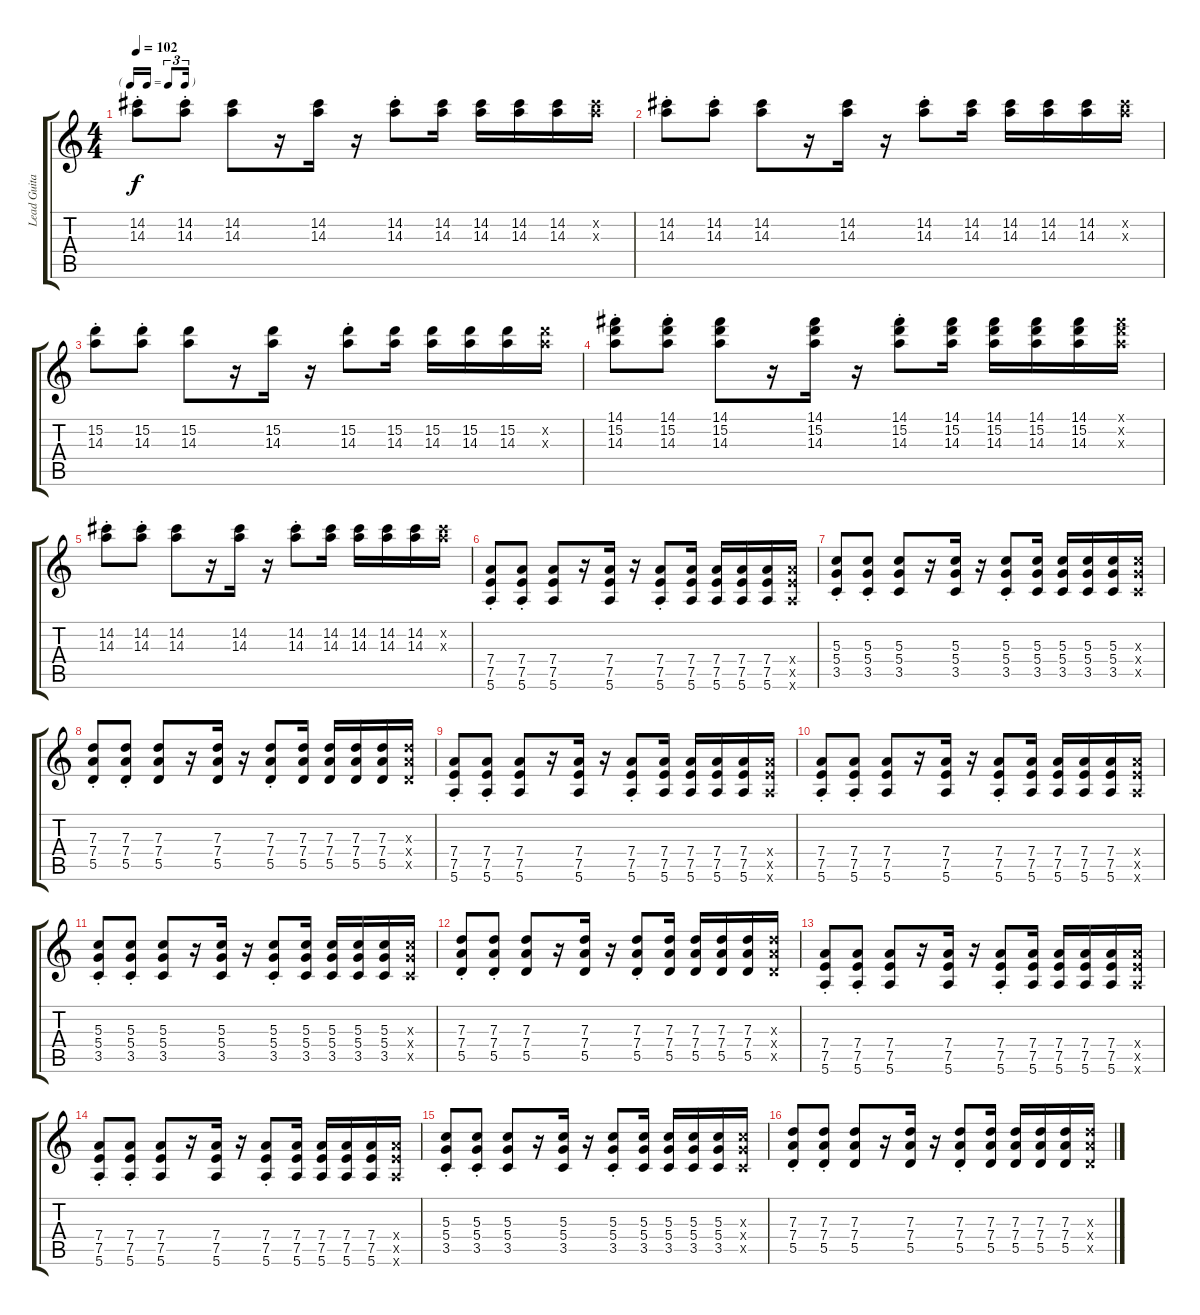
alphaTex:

\track ("Lead Guitar" "Lead Guita") {instrument overdrivenguitar}
\staff {score tabs}
\tuning (E4 B3 G3 D3 A2 E2) {hide}
\ts (4 4)
\tf triplet16th
\tempo 102
\clef g2
\ks c
(14.2{st} 14.3{st}).8{dy f} (14.2{st} 14.3{st}).8 (14.2 14.3).8 r.16 (14.2 14.3).16 r.16 (14.2{st} 14.3{st}).8 (14.2 14.3).16 (14.2 14.3).16 (14.2 14.3).16 (14.2 14.3).16 (14.2{x} 14.3{x}).16 |
(14.2{st} 14.3{st}).8 (14.2{st} 14.3{st}).8 (14.2 14.3).8 r.16 (14.2 14.3).16 r.16 (14.2{st} 14.3{st}).8 (14.2 14.3).16 (14.2 14.3).16 (14.2 14.3).16 (14.2 14.3).16 (14.2{x} 14.3{x}).16 |
(15.2{st} 14.3{st}).8 (15.2{st} 14.3{st}).8 (15.2 14.3).8 r.16 (15.2 14.3).16 r.16 (15.2{st} 14.3{st}).8 (15.2 14.3).16 (15.2 14.3).16 (15.2 14.3).16 (15.2 14.3).16 (15.2{x} 14.3{x}).16 |
(14.1{st} 15.2{st} 14.3{st}).8 (14.1{st} 15.2{st} 14.3{st}).8 (14.1 15.2 14.3).8 r.16 (14.1 15.2 14.3).16 r.16 (14.1{st} 15.2{st} 14.3{st}).8 (14.1 15.2 14.3).16 (14.1 15.2 14.3).16 (14.1 15.2 14.3).16 (14.1 15.2 14.3).16 (14.1{x} 15.2{x} 14.3{x}).16 |
(14.2{st} 14.3{st}).8 (14.2{st} 14.3{st}).8 (14.2 14.3).8 r.16 (14.2 14.3).16 r.16 (14.2{st} 14.3{st}).8 (14.2 14.3).16 (14.2 14.3).16 (14.2 14.3).16 (14.2 14.3).16 (14.2{x} 14.3{x}).16 |
(7.4{st} 7.5{st} 5.6{st}).8 (7.4{st} 7.5{st} 5.6{st}).8 (7.4 7.5 5.6).8 r.16 (7.4 7.5 5.6).16 r.16 (7.4{st} 7.5{st} 5.6{st}).8 (7.4 7.5 5.6).16 (7.4 7.5 5.6).16 (7.4 7.5 5.6).16 (7.4 7.5 5.6).16 (7.4{x} 7.5{x} 5.6{x}).16 |
(5.3{st} 5.4{st} 3.5{st}).8 (5.3{st} 5.4{st} 3.5{st}).8 (5.3 5.4 3.5).8 r.16 (5.3 5.4 3.5).16 r.16 (5.3{st} 5.4{st} 3.5{st}).8 (5.3 5.4 3.5).16 (5.3 5.4 3.5).16 (5.3 5.4 3.5).16 (5.3 5.4 3.5).16 (5.3{x} 5.4{x} 3.5{x}).16 |
(7.3{st} 7.4{st} 5.5{st}).8 (7.3{st} 7.4{st} 5.5{st}).8 (7.3 7.4 5.5).8 r.16 (7.3 7.4 5.5).16 r.16 (7.3{st} 7.4{st} 5.5{st}).8 (7.3 7.4 5.5).16 (7.3 7.4 5.5).16 (7.3 7.4 5.5).16 (7.3 7.4 5.5).16 (7.3{x} 7.4{x} 5.5{x}).16 |
(7.4{st} 7.5{st} 5.6{st}).8 (7.4{st} 7.5{st} 5.6{st}).8 (7.4 7.5 5.6).8 r.16 (7.4 7.5 5.6).16 r.16 (7.4{st} 7.5{st} 5.6{st}).8 (7.4 7.5 5.6).16 (7.4 7.5 5.6).16 (7.4 7.5 5.6).16 (7.4 7.5 5.6).16 (7.4{x} 7.5{x} 5.6{x}).16 |
(7.4{st} 7.5{st} 5.6{st}).8 (7.4{st} 7.5{st} 5.6{st}).8 (7.4 7.5 5.6).8 r.16 (7.4 7.5 5.6).16 r.16 (7.4{st} 7.5{st} 5.6{st}).8 (7.4 7.5 5.6).16 (7.4 7.5 5.6).16 (7.4 7.5 5.6).16 (7.4 7.5 5.6).16 (7.4{x} 7.5{x} 5.6{x}).16 |
(5.3{st} 5.4{st} 3.5{st}).8 (5.3{st} 5.4{st} 3.5{st}).8 (5.3 5.4 3.5).8 r.16 (5.3 5.4 3.5).16 r.16 (5.3{st} 5.4{st} 3.5{st}).8 (5.3 5.4 3.5).16 (5.3 5.4 3.5).16 (5.3 5.4 3.5).16 (5.3 5.4 3.5).16 (5.3{x} 5.4{x} 3.5{x}).16 |
(7.3{st} 7.4{st} 5.5{st}).8 (7.3{st} 7.4{st} 5.5{st}).8 (7.3 7.4 5.5).8 r.16 (7.3 7.4 5.5).16 r.16 (7.3{st} 7.4{st} 5.5{st}).8 (7.3 7.4 5.5).16 (7.3 7.4 5.5).16 (7.3 7.4 5.5).16 (7.3 7.4 5.5).16 (7.3{x} 7.4{x} 5.5{x}).16 |
(7.4{st} 7.5{st} 5.6{st}).8 (7.4{st} 7.5{st} 5.6{st}).8 (7.4 7.5 5.6).8 r.16 (7.4 7.5 5.6).16 r.16 (7.4{st} 7.5{st} 5.6{st}).8 (7.4 7.5 5.6).16 (7.4 7.5 5.6).16 (7.4 7.5 5.6).16 (7.4 7.5 5.6).16 (7.4{x} 7.5{x} 5.6{x}).16 |
(7.4{st} 7.5{st} 5.6{st}).8 (7.4{st} 7.5{st} 5.6{st}).8 (7.4 7.5 5.6).8 r.16 (7.4 7.5 5.6).16 r.16 (7.4{st} 7.5{st} 5.6{st}).8 (7.4 7.5 5.6).16 (7.4 7.5 5.6).16 (7.4 7.5 5.6).16 (7.4 7.5 5.6).16 (7.4{x} 7.5{x} 5.6{x}).16 |
(5.3{st} 5.4{st} 3.5{st}).8 (5.3{st} 5.4{st} 3.5{st}).8 (5.3 5.4 3.5).8 r.16 (5.3 5.4 3.5).16 r.16 (5.3{st} 5.4{st} 3.5{st}).8 (5.3 5.4 3.5).16 (5.3 5.4 3.5).16 (5.3 5.4 3.5).16 (5.3 5.4 3.5).16 (5.3{x} 5.4{x} 3.5{x}).16 |
(7.3{st} 7.4{st} 5.5{st}).8 (7.3{st} 7.4{st} 5.5{st}).8 (7.3 7.4 5.5).8 r.16 (7.3 7.4 5.5).16 r.16 (7.3{st} 7.4{st} 5.5{st}).8 (7.3 7.4 5.5).16 (7.3 7.4 5.5).16 (7.3 7.4 5.5).16 (7.3 7.4 5.5).16 (7.3{x} 7.4{x} 5.5{x}).16
